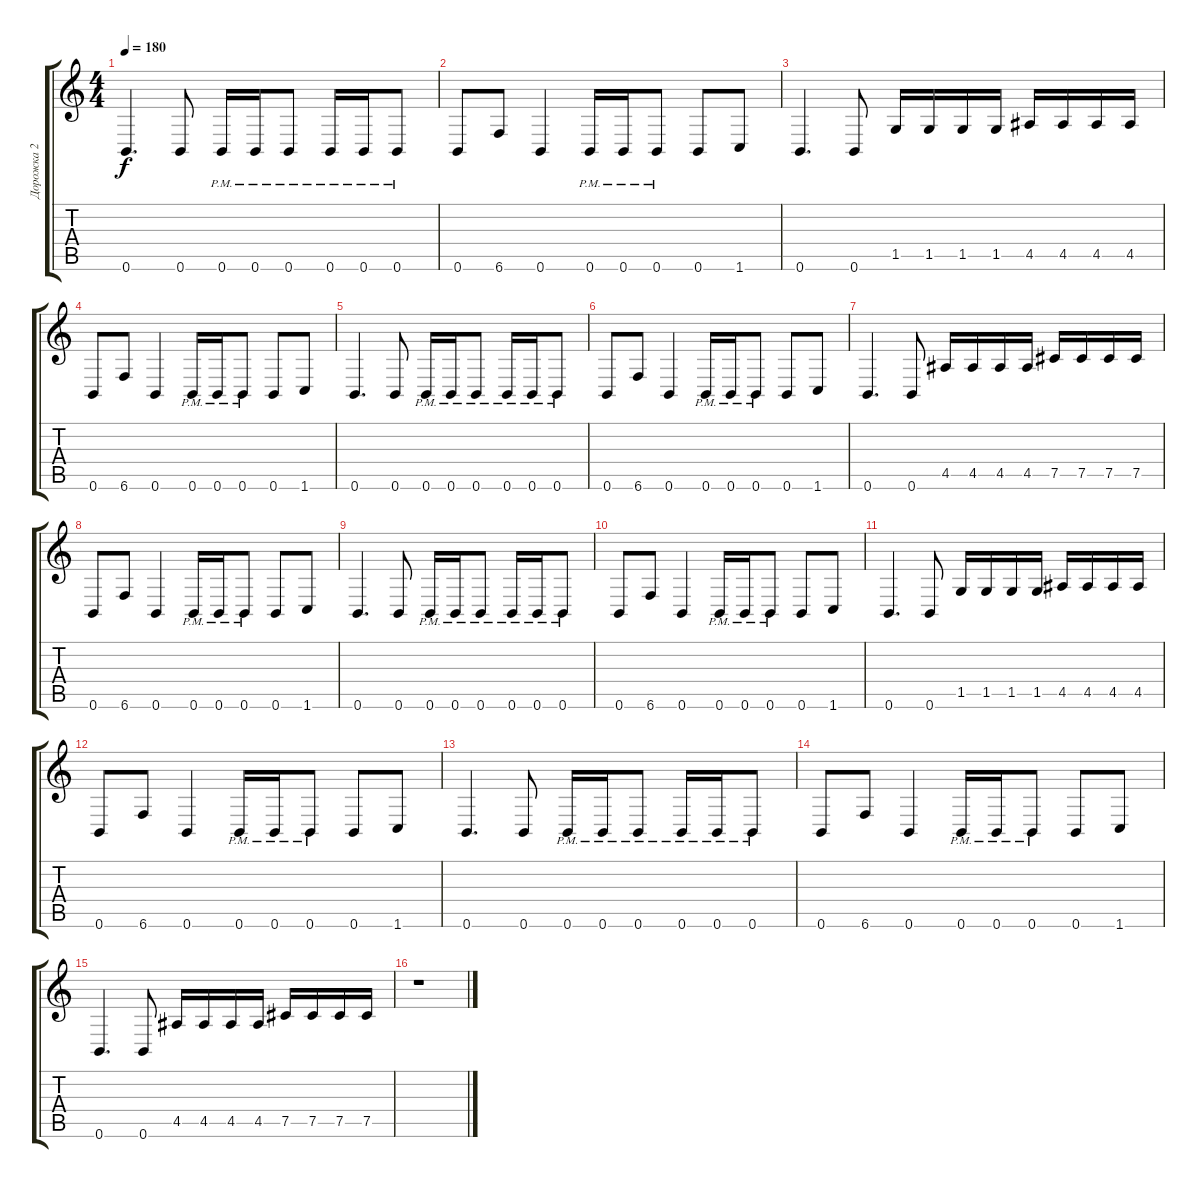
\track ("Дорожка 2" "Дорожка 2") {instrument distortionguitar}
\staff {score tabs}
\tuning (Db4 Ab3 E3 B2 Gb2 B1) {hide}
\ts (4 4)
\tempo 180
\clef g2
\ks c
0.6.4{d dy f} 0.6.8 0.6{pm}.16 0.6{pm}.16 0.6{pm}.8 0.6{pm}.16 0.6{pm}.16 0.6{pm}.8 |
0.6.8 6.6.8 0.6.4 0.6{pm}.16 0.6{pm}.16 0.6{pm}.8 0.6.8 1.6.8 |
0.6.4{d} 0.6.8 1.5.16 1.5.16 1.5.16 1.5.16 4.5.16 4.5.16 4.5.16 4.5.16 |
0.6.8 6.6.8 0.6.4 0.6{pm}.16 0.6{pm}.16 0.6{pm}.8 0.6.8 1.6.8 |
0.6.4{d} 0.6.8 0.6{pm}.16 0.6{pm}.16 0.6{pm}.8 0.6{pm}.16 0.6{pm}.16 0.6{pm}.8 |
0.6.8 6.6.8 0.6.4 0.6{pm}.16 0.6{pm}.16 0.6{pm}.8 0.6.8 1.6.8 |
0.6.4{d} 0.6.8 4.5.16 4.5.16 4.5.16 4.5.16 7.5.16 7.5.16 7.5.16 7.5.16 |
0.6.8 6.6.8 0.6.4 0.6{pm}.16 0.6{pm}.16 0.6{pm}.8 0.6.8 1.6.8 |
0.6.4{d} 0.6.8 0.6{pm}.16 0.6{pm}.16 0.6{pm}.8 0.6{pm}.16 0.6{pm}.16 0.6{pm}.8 |
0.6.8 6.6.8 0.6.4 0.6{pm}.16 0.6{pm}.16 0.6{pm}.8 0.6.8 1.6.8 |
0.6.4{d} 0.6.8 1.5.16 1.5.16 1.5.16 1.5.16 4.5.16 4.5.16 4.5.16 4.5.16 |
0.6.8 6.6.8 0.6.4 0.6{pm}.16 0.6{pm}.16 0.6{pm}.8 0.6.8 1.6.8 |
0.6.4{d} 0.6.8 0.6{pm}.16 0.6{pm}.16 0.6{pm}.8 0.6{pm}.16 0.6{pm}.16 0.6{pm}.8 |
0.6.8 6.6.8 0.6.4 0.6{pm}.16 0.6{pm}.16 0.6{pm}.8 0.6.8 1.6.8 |
0.6.4{d} 0.6.8 4.5.16 4.5.16 4.5.16 4.5.16 7.5.16 7.5.16 7.5.16 7.5.16 |
r.1
